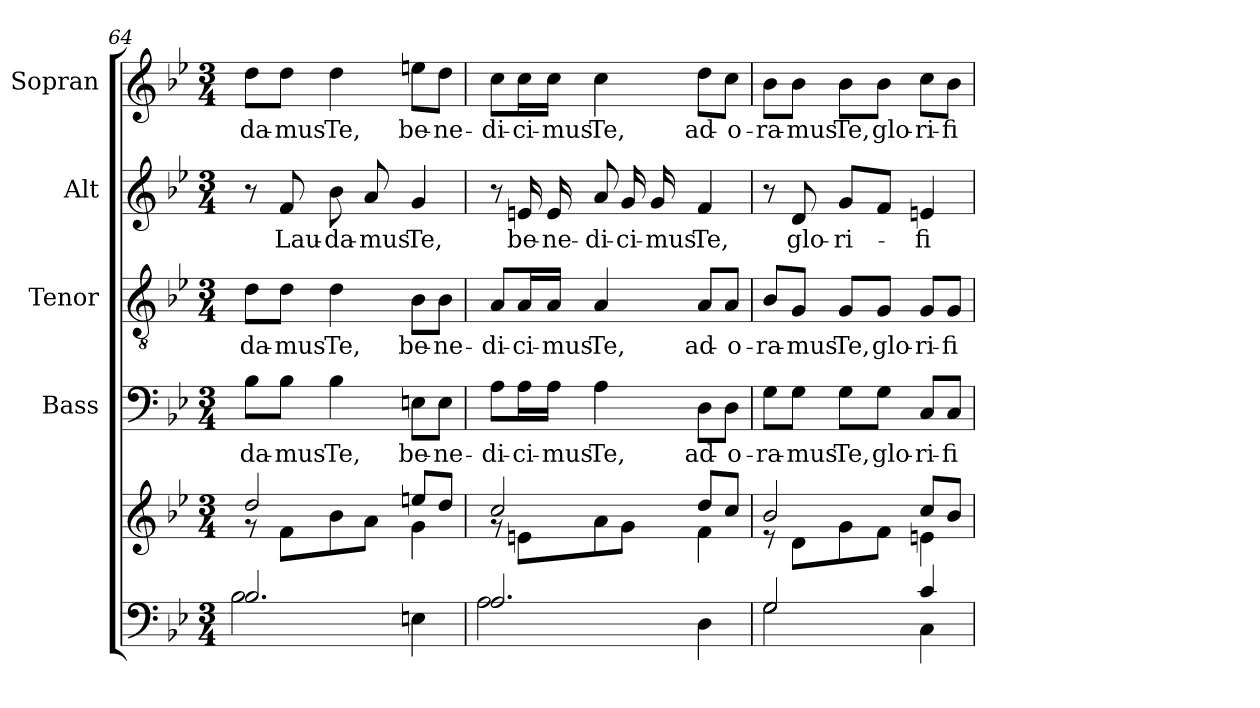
**kern	**kern	**kern	**text	**kern	**text	**kern	**text	**kern	**text
*part5	*part5	*part4	*part4	*part3	*part3	*part2	*part2	*part1	*part1
*staff6	*staff5	*staff4	*staff4	*staff3	*staff3	*staff2	*staff2	*staff1	*staff1
*	*	*I"Bass	*	*I"Tenor	*	*I"Alt	*	*I"Sopran	*
*	*	*I'B.	*	*I'T.	*	*I'A.	*	*I'S.	*
*clefF4	*clefG2	*clefF4	*	*clefGv2	*	*clefG2	*	*clefG2	*
*k[b-e-]	*k[b-e-]	*k[b-e-]	*	*k[b-e-]	*	*k[b-e-]	*	*k[b-e-]	*
*B-:	*B-:	*B-:	*	*B-:	*	*B-:	*	*B-:	*
*M3/4	*M3/4	*M3/4	*	*M3/4	*	*M3/4	*	*M3/4	*
=64	=64	=64	=64	=64	=64	=64	=64	=64	=64
*^	*^	*	*	*	*	*	*	*	*
!	!	!	!	!	!LO:LY:b	!	!LO:LY:b	!	!	!	!LO:LY:b
2.B-/	2B-\	2dd/	8rf	8B-\L	-da-	8d\L	-da-	8r	.	8dd\L	-da-
!	!	!	!	!	!LO:LY:b	!	!LO:LY:b	!	!LO:LY:b	!	!LO:LY:b
.	.	.	8f\L	8B-\J	-mus	8d\J	-mus	8f/	Lau-	8dd\J	-mus
!	!	!	!	!	!LO:LY:b	!	!LO:LY:b	!	!LO:LY:b	!	!LO:LY:b
.	.	.	8b-\	4B-\	Te,	4d\	Te,	8b-\	-da-	4dd\	Te,
!	!	!	!	!	!	!	!	!	!LO:LY:b	!	!
.	.	.	8a\J	.	.	.	.	8a/	-mus	.	.
!	!	!	!	!	!LO:LY:b	!	!LO:LY:b	!	!LO:LY:b	!	!LO:LY:b
.	4En\	8een/L	4g\	8En\L	be-	8B-\L	be-	4g/	Te,	8een\L	be-
!	!	!	!	!	!LO:LY:b	!	!LO:LY:b	!	!	!	!LO:LY:b
.	.	8dd/J	.	8E\J	-ne-	8B-\J	-ne-	.	.	8dd\J	-ne-
!!LO:PB:g=z
=65	=65	=65	=65	=65	=65	=65	=65	=65	=65	=65	=65
!	!	!	!	!	!LO:LY:b	!	!LO:LY:b	!	!	!	!LO:LY:b
2.A/	2A\	2cc/	8rf	8A\L	-di-	8A/L	-di-	8r	.	8cc\L	-di-
!	!	!	!	!	!LO:LY:b	!	!LO:LY:b	!	!LO:LY:b	!	!LO:LY:b
.	.	.	8en\L	16A\L	-ci-	16A/L	-ci-	16en/	be-	16cc\L	-ci-
!	!	!	!	!	!LO:LY:b	!	!LO:LY:b	!	!LO:LY:b	!	!LO:LY:b
.	.	.	.	16A\JJ	-mus	16A/JJ	-mus	16e/	-ne-	16cc\JJ	-mus
!	!	!	!	!	!LO:LY:b	!	!LO:LY:b	!	!LO:LY:b	!	!LO:LY:b
.	.	.	8a\	4A\	Te,	4A/	Te,	8a/	-di-	4cc\	Te,
!	!	!	!	!	!	!	!	!	!LO:LY:b	!	!
.	.	.	8g\J	.	.	.	.	16g/	-ci-	.	.
!	!	!	!	!	!	!	!	!	!LO:LY:b	!	!
.	.	.	.	.	.	.	.	16g/	-mus	.	.
!	!	!	!	!	!LO:LY:b	!	!LO:LY:b	!	!LO:LY:b	!	!LO:LY:b
.	4D\	8dd/L	4f\	8D\L	ad-	8A/L	ad-	4f/	Te,	8dd\L	ad-
!	!	!	!	!	!LO:LY:b	!	!LO:LY:b	!	!	!	!LO:LY:b
.	.	8cc/J	.	8D\J	-o-	8A/J	-o-	.	.	8cc\J	-o-
=66	=66	=66	=66	=66	=66	=66	=66	=66	=66	=66	=66
!	!	!	!	!	!LO:LY:b	!	!LO:LY:b	!	!	!	!LO:LY:b
2G/	2G\	2b-/	8rd	8G\L	-ra-	8B-/L	-ra-	8r	.	8b-\L	-ra-
!	!	!	!	!	!LO:LY:b	!	!LO:LY:b	!	!LO:LY:b	!	!LO:LY:b
.	.	.	8d\L	8G\J	-mus	8G/J	-mus	8d/	glo-	8b-\J	-mus
!	!	!	!	!	!LO:LY:b	!	!LO:LY:b	!	!LO:LY:b	!	!LO:LY:b
.	.	.	8g\	8G\L	Te,	8G/L	Te,	8g/L	-ri-	8b-\L	Te,
!	!	!	!	!	!LO:LY:b	!	!LO:LY:b	!	!	!	!LO:LY:b
.	.	.	8f\J	8G\J	glo-	8G/J	glo-	8f/J	.	8b-\J	glo-
!	!	!	!	!	!LO:LY:b	!	!LO:LY:b	!	!LO:LY:b	!	!LO:LY:b
4c/	4C\	8cc/L	4en\	8C/L	-ri-	8G/L	-ri-	4en/	-fi-	8cc\L	-ri-
!	!	!	!	!	!LO:LY:b	!	!LO:LY:b	!	!	!	!LO:LY:b
.	.	8b-/J	.	8C/J	-fi-	8G/J	-fi-	.	.	8b-\J	-fi-
*v	*v	*	*	*	*	*	*	*	*	*	*
*	*v	*v	*	*	*	*	*	*	*	*
=	=	=	=	=	=	=	=	=	=
*-	*-	*-	*-	*-	*-	*-	*-	*-	*-
